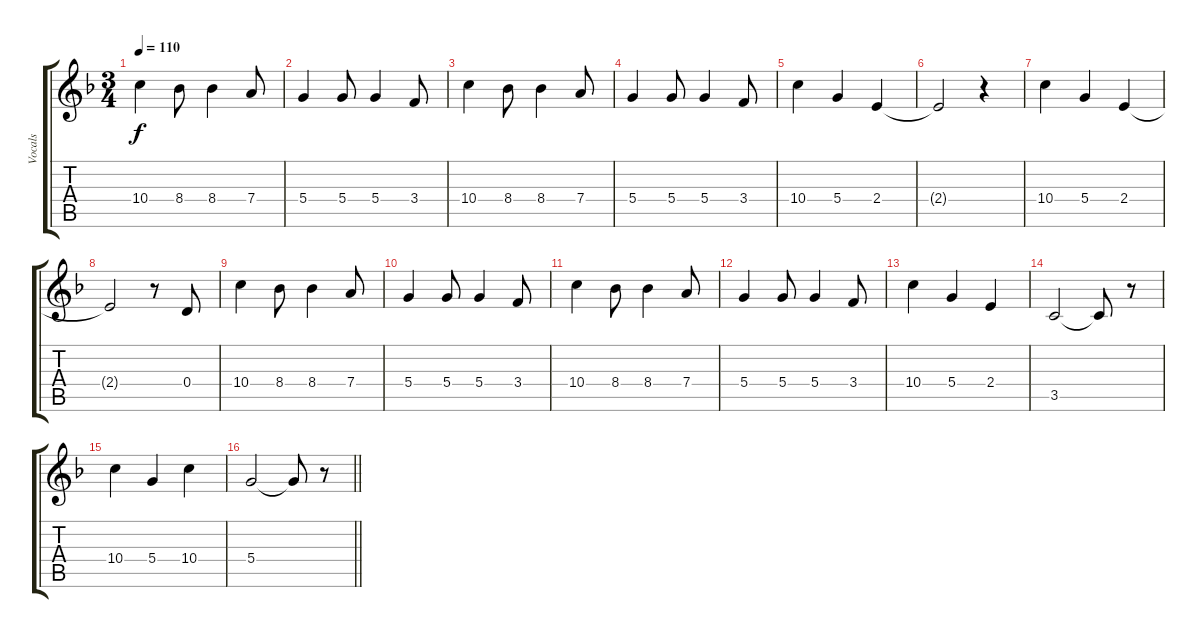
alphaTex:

\track ("Vocals" "Vocals") {instrument piccolo}
\staff {score tabs}
\tuning (E5 B4 G4 D4 A3 E3) {hide}
\ts (3 4)
\tempo 110
\clef g2
\ks dminor
10.4.4{dy f} 8.4.8 8.4.4 7.4.8 |
5.4.4 5.4.8 5.4.4 3.4.8 |
10.4.4 8.4.8 8.4.4 7.4.8 |
5.4.4 5.4.8 5.4.4 3.4.8 |
10.4.4 5.4.4 2.4.4 |
2.4{t}.2 r.4 |
10.4.4 5.4.4 2.4.4 |
2.4{t}.2 r.8 0.4.8 |
10.4.4 8.4.8 8.4.4 7.4.8 |
5.4.4 5.4.8 5.4.4 3.4.8 |
10.4.4 8.4.8 8.4.4 7.4.8 |
5.4.4 5.4.8 5.4.4 3.4.8 |
10.4.4 5.4.4 2.4.4 |
3.5.2 3.5{t}.8 r.8 |
10.4.4 5.4.4 10.4.4 |
\barLineRight lightlight
5.4.2 5.4{t}.8 r.8
